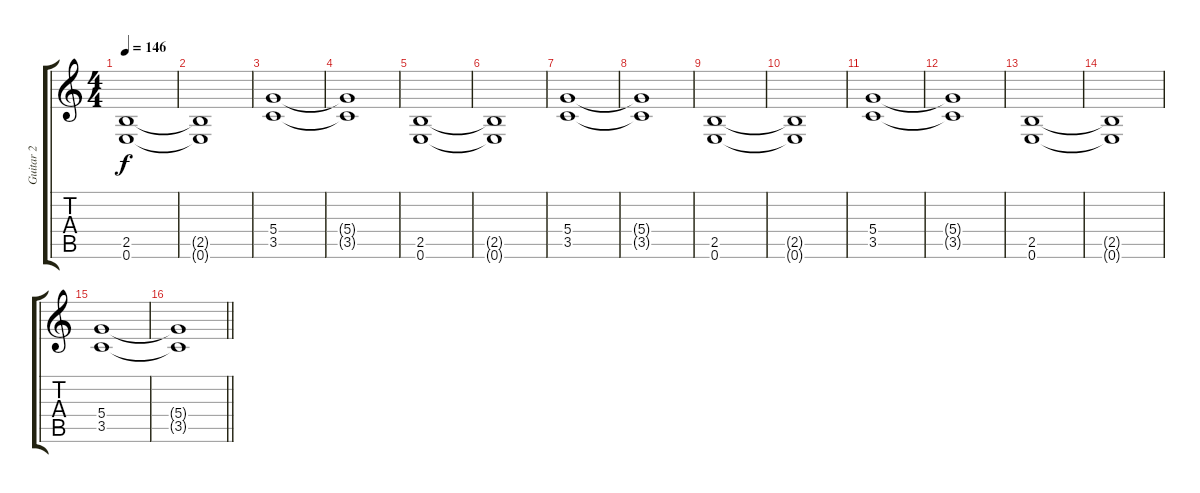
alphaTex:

\track ("Guitar 2" "Guitar 2") {instrument overdrivenguitar}
\staff {score tabs}
\tuning (E4 B3 G3 D3 A2 E2) {hide}
\ts (4 4)
\tempo 146
\clef g2
\ks c
(2.5 0.6).1{dy f} |
(2.5{t} 0.6{t}).1 |
(5.4 3.5).1 |
(5.4{t} 3.5{t}).1 |
(2.5 0.6).1 |
(2.5{t} 0.6{t}).1 |
(5.4 3.5).1 |
(5.4{t} 3.5{t}).1 |
(2.5 0.6).1 |
(2.5{t} 0.6{t}).1 |
(5.4 3.5).1 |
(5.4{t} 3.5{t}).1 |
(2.5 0.6).1 |
(2.5{t} 0.6{t}).1 |
(5.4 3.5).1 |
\barLineRight lightlight
(5.4{t} 3.5{t}).1
